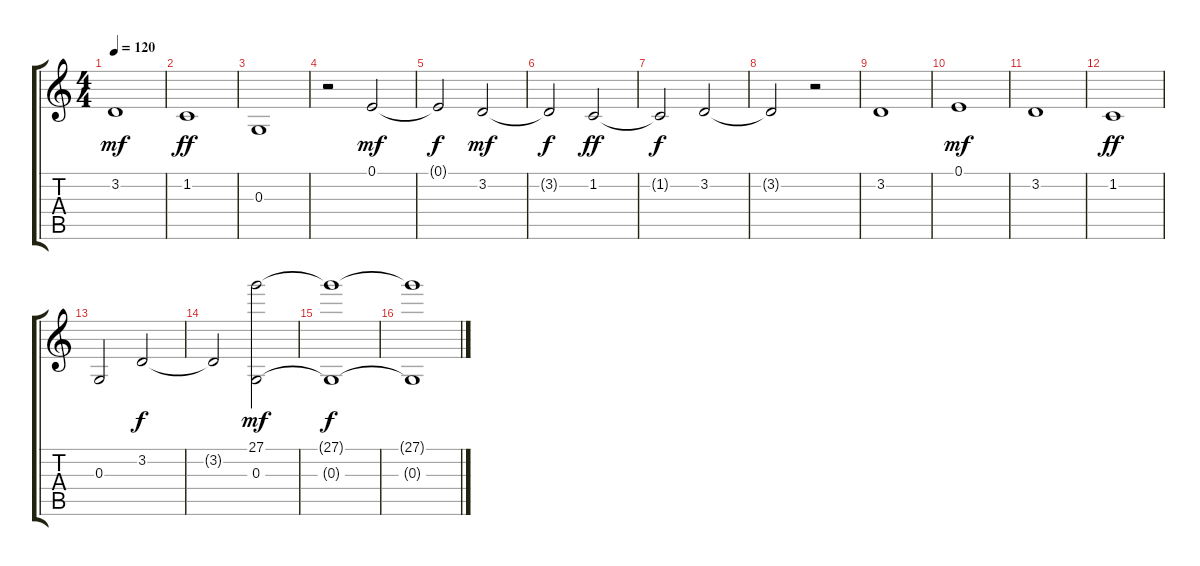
\track "" {instrument stringensemble2}
\staff {score tabs}
\tuning (E4 B3 G3 D3 A2 E2) {hide}
\ts (4 4)
\tempo 120
\clef g2
\ks c
3.2.1{dy mf} |
1.2.1{dy ff} |
0.3.1 |
r.2 0.1.2{dy mf} |
0.1{t}.2{dy f} 3.2.2{dy mf} |
3.2{t}.2{dy f} 1.2.2{dy ff} |
1.2{t}.2{dy f} 3.2.2 |
3.2{t}.2 r.2 |
3.2.1 |
0.1.1{dy mf} |
3.2.1 |
1.2.1{dy ff} |
0.3.2 3.2.2{dy f} |
3.2{t}.2 (27.1 0.3).2{dy mf} |
(27.1{t} 0.3{t}).1{dy f} |
(27.1{t} 0.3{t}).1
